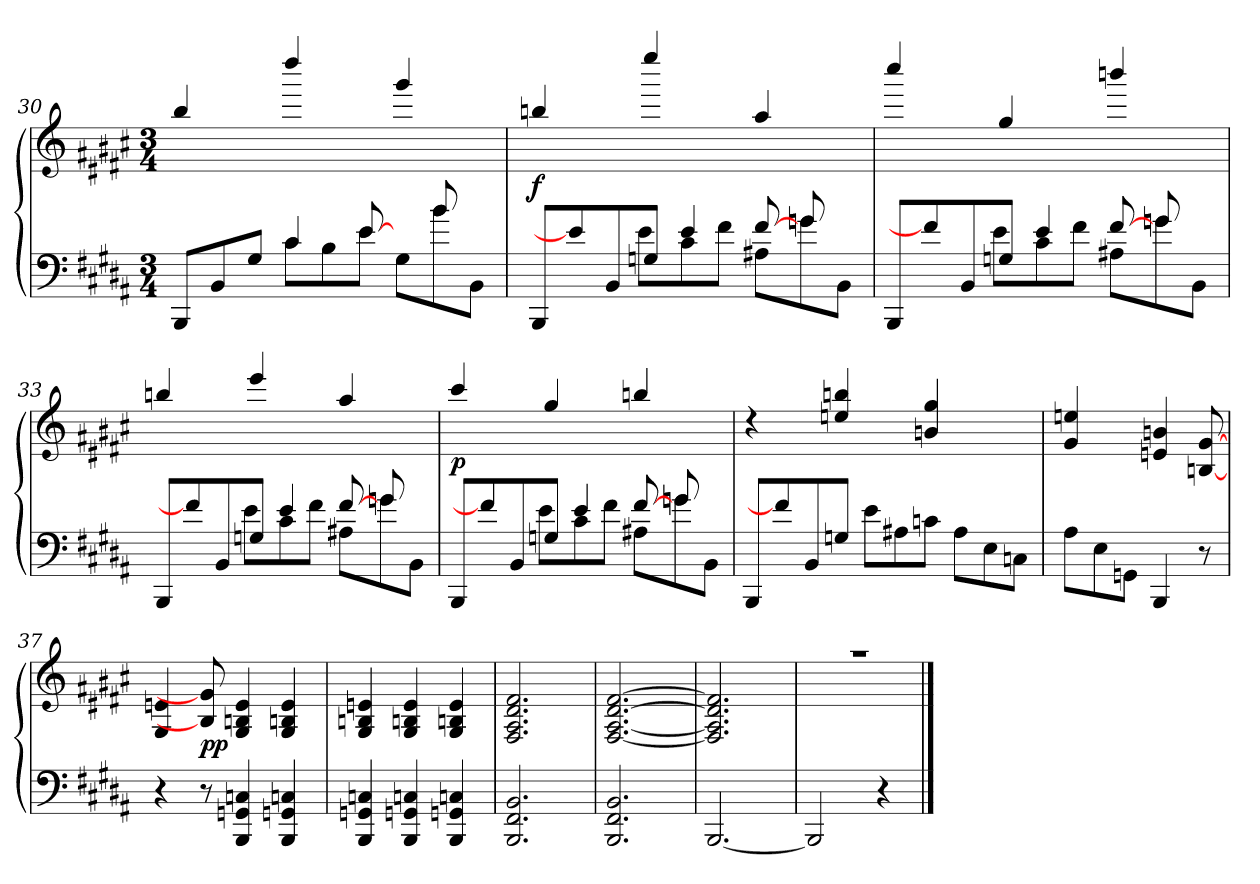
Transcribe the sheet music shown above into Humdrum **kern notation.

**kern	**kern	**dynam
*part1	*part1	*part1
*staff2	*staff1	*staff1/2
*clefF4	*clefG3	*
*k[f#c#g#d#a#]	*k[f#c#g#d#a#]	*
*M3/4	*M3/4	*
=30	=30	=30
*^	*	*
8BBB/L	4.ryy	4gg#/	.
8BB/	.	.	.
8G#/J	.	8ryy	.
4c#/	8c#\L	4bbb/	.
.	8B\	.	.
[8e/	8e\J	8ryy	.
8ryy	8G#\L	4eee/	.
8b/	8b\	.	.
8ryy	8BB\J	8ryy	.
=31	=31	=31	=31
!	!	!	!LO:DY:b
8BBB/L	4.ryy	4ggn/	f
8e/]	.	.	.
8BB/	.	8ryy	.
8Gn/J	8e\L	4cccc#/	.
4e/	8c#\	.	.
.	8f#\J	8ryy	.
[8f#/	8A#X\L	4ff#/	.
8gn/	8gn\	.	.
8ryy	8BB\J	8ryy	.
!!LO:LB:g=z
=32	=32	=32	=32
8BBB/L	4.ryy	4aaa#/	.
8f#/]	.	.	.
8BB/	.	8ryy	.
8Gn/J	8e\L	4ee/	.
4e/	8c#\	.	.
.	8f#\J	8ryy	.
[8f#/	8A#X\L	4gggn/	.
8gn/	8gn\	.	.
8ryy	8BB\J	8ryy	.
=33	=33	=33	=33
8BBB/L	4.ryy	4ggn/	.
8f#/]	.	.	.
8BB/	.	8ryy	.
8Gn/J	8e\L	4ccc#/	.
4e/	8c#\	.	.
.	8f#\J	8ryy	.
[8f#/	8A#X\L	4ff#/	.
8gn/	8gn\	.	.
8ryy	8BB\J	8ryy	.
=34	=34	=34	=34
!	!	!	!LO:DY:b
8BBB/L	4.ryy	4aa#/	p
8f#/]	.	.	.
8BB/	.	8ryy	.
8Gn/J	8e\L	4ee/	.
4e/	8c#\	.	.
.	8f#\J	8ryy	.
[8f#/	8A#X\L	4ggn/	.
8gn/	8gn\	.	.
8ryy	8BB\J	8ryy	.
*v	*v	*	*
!!LO:LB:g=z
=35	=35	=35
8BBB/L	4rb	.
8f#/]	.	.
8BB/	8ryy	.
8Gn/J	4ccn/ 4ggn/	.
8e\L	.	.
8A#X\	8ryy	.
8cn\J	4gn/ 4ee/	.
8A#\L	.	.
8E\	4ryy	.
8Cn\J	.	.
=36	=36	=36
8A#\L	4e/ 4ccn/	.
8E\	.	.
8GGn\J	8ryy	.
4BBB/	4cn/ 4gn/	.
8r	[8Gn/ [8e/	.
=37	=37	=37
4r	4E/ 4cn/	.
!	!	!LO:DY:b
8r	8G/] 8e/]	pp
4BBB/ 4GGn/ 4Cn/	4E/ 4Gn/ 4c/	.
4BBB/ 4GGn/ 4Cn/	4E/ 4Gn/ 4c/	.
!!LO:LB:g=z
=38	=38	=38
4BBB/ 4GGn/ 4Cn/	4E/ 4Gn/ 4cn/	.
4BBB/ 4GGn/ 4Cn/	4E/ 4Gn/ 4c/	.
4BBB/ 4GGn/ 4Cn/	4E/ 4Gn/ 4c/	.
=39	=39	=39
2.BBB/ 2.FF#/ 2.BB/	2.D#/ 2.F#/ 2.B/ 2.d#/	.
=40	=40	=40
2.BBB/ 2.FF#/ 2.BB/	[>2.D#/ [>2.F#/ [>2.B/ [>2.d#/	.
=41	=41	=41
[<2.BBB/	2.D#/] 2.F#/] 2.B/] 2.d#/]	.
=42	=42	=42
!	!LO:N:vis=1	!
2BBB/]	2.rff	.
4r	.	.
==	==	==
*-	*-	*-
